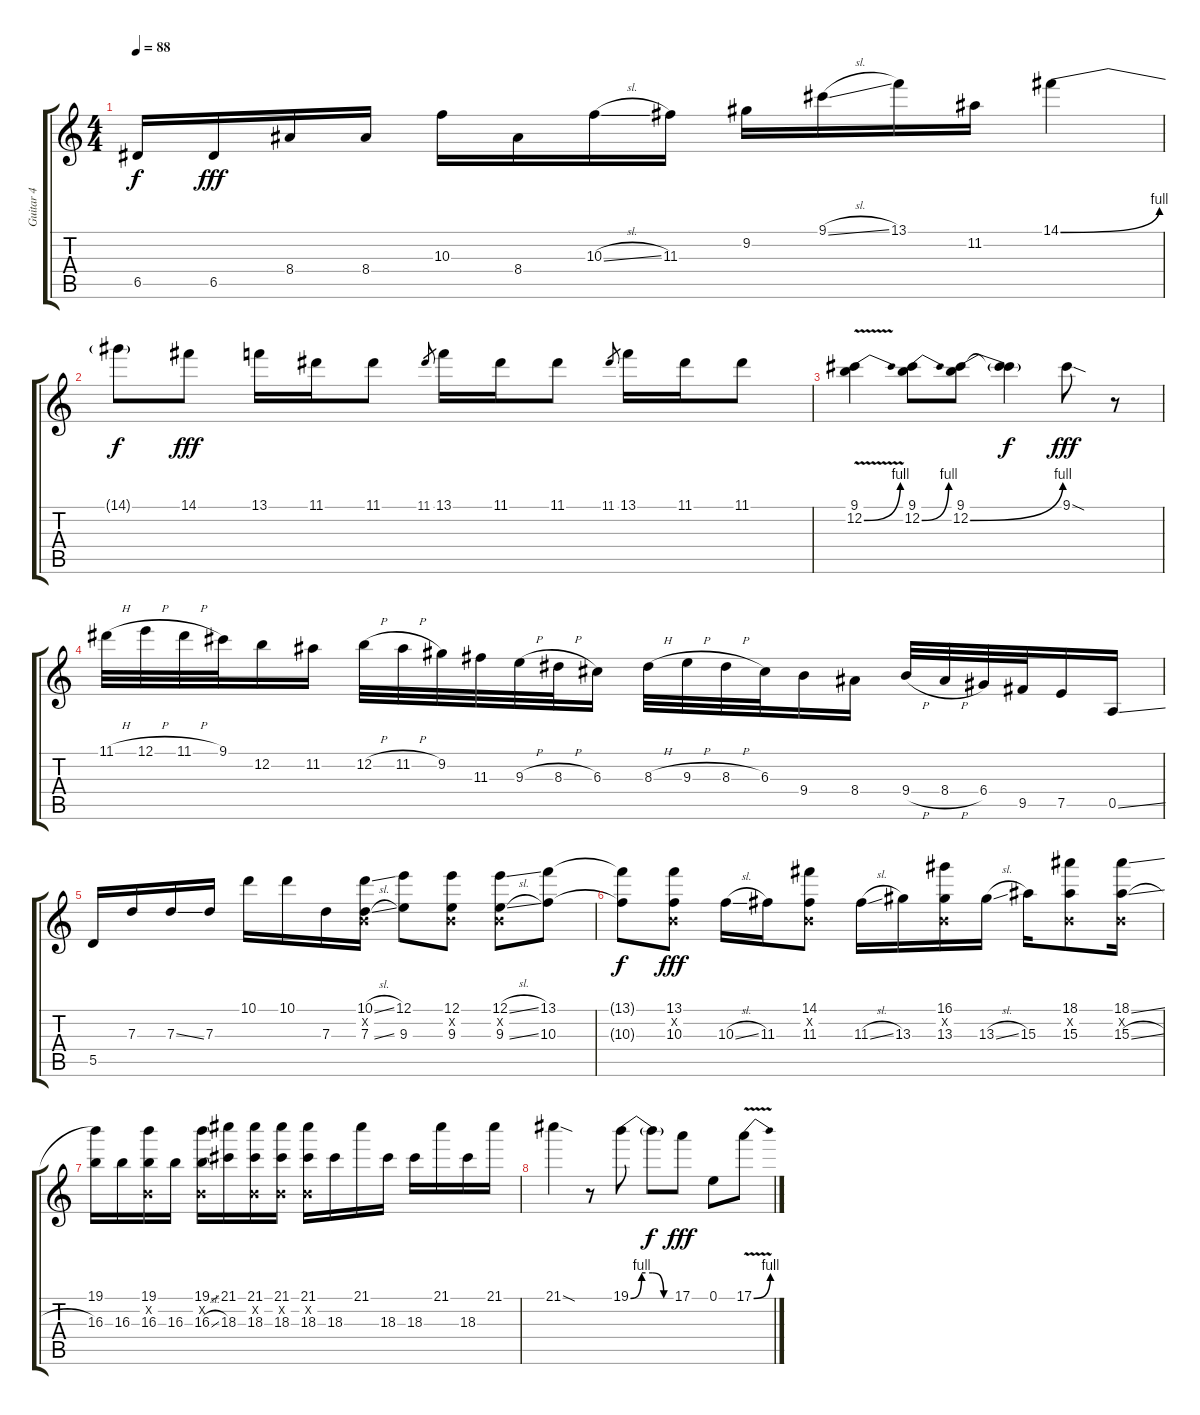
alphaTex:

\track ("Guitar 4" "Guitar 4") {instrument distortionguitar}
\staff {score tabs}
\tuning (E4 B3 G3 D3 A2 E2) {hide}
\ts (4 4)
\tempo 88
\clef g2
\ks c
6.5{t}.16{dy f} 6.5.16{dy fff} 8.4.16 8.4.16 10.3.16 8.4.16 10.3{sl}.16 11.3.16 9.2.16 9.1{sl}.16 13.1.16 11.2.16 14.1{be (bend 0 0 60 4)}.4 |
14.1{t}.8{dy f} 14.1.8{dy fff} 13.1.16 11.1.16 11.1.8 11.1.8{gr} 13.1.16 11.1.16 11.1.8 11.1.8{gr} 13.1.16 11.1.16 11.1.8 |
(9.1 12.2{be (bend 0 0 60 4) v}).4 (9.1 12.2{be (bend 0 0 60 4)}).8 (9.1 12.2{be (bend 0 0 60 4)}).8 (9.1{t} 12.2{t}).4{dy f} 9.1{sod}.8{dy fff} r.8 |
11.1{h}.32 12.1{h}.32 11.1{h}.32 9.1.32 12.2.16 11.2.16 12.2{h}.32 11.2{h}.32 9.2.32 11.3.32 9.3{h}.32 8.3{h}.32 6.3.16 8.3{h}.32 9.3{h}.32 8.3{h}.32 6.3.32 9.4.16 8.4.16 9.4{h}.32 8.4{h}.32 6.4.32 9.5.32 7.5.16 0.5{ss}.16 |
5.5.16 7.3.16 7.3{ss}.16 7.3.16 10.1.16 10.1.16 7.3.16 (10.1{sl} 0.2{x} 7.3{sl}).16 (12.1 9.3).8 (12.1 0.2{x} 9.3).8 (12.1{sl} 0.2{x} 9.3{sl}).8 (13.1 10.3).8 |
(13.1{t} 10.3{t}).8{dy f} (13.1 0.2{x} 10.3).8{dy fff} 10.3{sl}.16 11.3.16 (14.1 0.2{x} 11.3).8 11.3{sl}.16 13.3.16 (16.1 0.2{x} 13.3).16 13.3{sl}.16 15.3.16 (18.1 0.2{x} 15.3).8 (18.1{ss} 0.2{x} 15.3{sl}).16 |
(19.1 16.3).16 16.3.16 (19.1 0.2{x} 16.3).16 16.3.16 (19.1{ss} 0.2{x} 16.3{sl}).16 (21.1 18.3).16 (21.1 0.2{x} 18.3).16 (21.1 0.2{x} 18.3).16 (21.1 0.2{x} 18.3).16 18.3.16 21.1.16 18.3.16 18.3.16 21.1.16 18.3.16 21.1.16 |
21.1{sod}.4 r.8 19.1{be (custom 0 0 15 4 30 4 45 0 60 0)}.8 19.1{t}.8{dy f} 17.1.8{dy fff} 0.1.8 17.1{be (bend 0 0 60 4) v}.8
